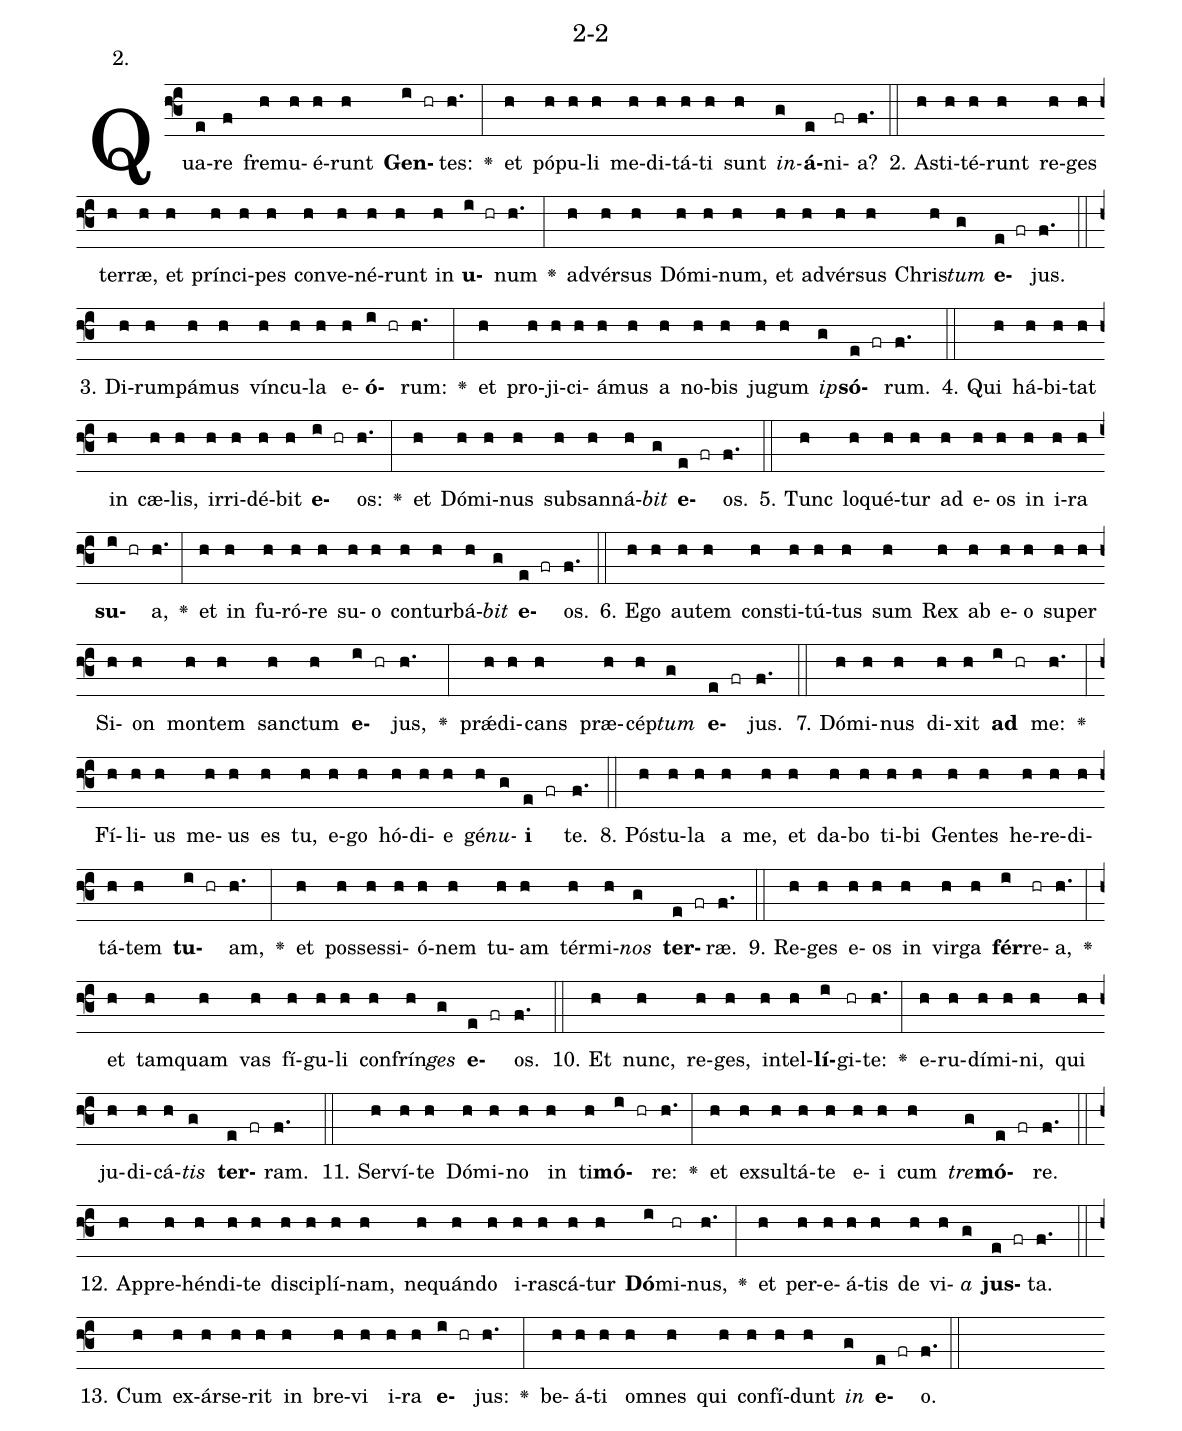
name: 2-2;
annotation: 2.;
%%
(f3)Qua(e)re(f) fre(h)mu(h)é(h)runt(h) <b>Gen</b>(i hr)tes:(h.) <v>\greheightstar</v>(:) et(h) pó(h)pu(h)li(h) me(h)di(h)tá(h)ti(h) sunt(h) <i>in</i>(g)<b>á</b>(e)ni(fr)a?(f.) (::)
2. A(h)sti(h)té(h)runt(h) re(h)ges(h) ter(h)ræ,(h) et(h) prín(h)ci(h)pes(h) con(h)ve(h)né(h)runt(h) in(h) <b>u</b>(i hr)num(h.) <v>\greheightstar</v>(:) ad(h)vér(h)sus(h) Dó(h)mi(h)num,(h) et(h) ad(h)vér(h)sus(h) Chris(h)<i>tum</i>(g) <b>e</b>(e fr)jus.(f.) (::)
3. Di(h)rum(h)pá(h)mus(h) vín(h)cu(h)la(h) e(h)<b>ó</b>(i hr)rum:(h.) <v>\greheightstar</v>(:) et(h) pro(h)ji(h)ci(h)á(h)mus(h) a(h) no(h)bis(h) ju(h)gum(h) <i>ip</i>(g)<b>só</b>(e fr)rum.(f.) (::)
4. Qui(h) há(h)bi(h)tat(h) in(h) cæ(h)lis,(h) ir(h)ri(h)dé(h)bit(h) <b>e</b>(i hr)os:(h.) <v>\greheightstar</v>(:) et(h) Dó(h)mi(h)nus(h) sub(h)san(h)ná(h)<i>bit</i>(g) <b>e</b>(e fr)os.(f.) (::)
5. Tunc(h) lo(h)qué(h)tur(h) ad(h) e(h)os(h) in(h) i(h)ra(h) <b>su</b>(i hr)a,(h.) <v>\greheightstar</v>(:) et(h) in(h) fu(h)ró(h)re(h) su(h)o(h) con(h)tur(h)bá(h)<i>bit</i>(g) <b>e</b>(e fr)os.(f.) (::)
6. E(h)go(h) au(h)tem(h) con(h)sti(h)tú(h)tus(h) sum(h) Rex(h) ab(h) e(h)o(h) su(h)per(h) Si(h)on(h) mon(h)tem(h) sanc(h)tum(h) <b>e</b>(i hr)jus,(h.) <v>\greheightstar</v>(:) prǽ(h)di(h)cans(h) præ(h)cép(h)<i>tum</i>(g) <b>e</b>(e fr)jus.(f.) (::)
7. Dó(h)mi(h)nus(h) di(h)xit(h) <b>ad</b>(i hr) me:(h.) <v>\greheightstar</v>(:) Fí(h)li(h)us(h) me(h)us(h) es(h) tu,(h) e(h)go(h) hó(h)di(h)e(h) gé(h)<i>nu</i>(g)<b>i</b>(e fr) te.(f.) (::)
8. Pós(h)tu(h)la(h) a(h) me,(h) et(h) da(h)bo(h) ti(h)bi(h) Gen(h)tes(h) he(h)re(h)di(h)tá(h)tem(h) <b>tu</b>(i hr)am,(h.) <v>\greheightstar</v>(:) et(h) pos(h)ses(h)si(h)ó(h)nem(h) tu(h)am(h) tér(h)mi(h)<i>nos</i>(g) <b>ter</b>(e fr)ræ.(f.) (::)
9. Re(h)ges(h) e(h)os(h) in(h) vir(h)ga(h) <b>fér</b>(i)re(hr)a,(h.) <v>\greheightstar</v>(:) et(h) tam(h)quam(h) vas(h) fí(h)gu(h)li(h) con(h)frín(h)<i>ges</i>(g) <b>e</b>(e fr)os.(f.) (::)
10. Et(h) nunc,(h) re(h)ges,(h) in(h)tel(h)<b>lí</b>(i)gi(hr)te:(h.) <v>\greheightstar</v>(:) e(h)ru(h)dí(h)mi(h)ni,(h) qui(h) ju(h)di(h)cá(h)<i>tis</i>(g) <b>ter</b>(e fr)ram.(f.) (::)
11. Ser(h)ví(h)te(h) Dó(h)mi(h)no(h) in(h) ti(h)<b>mó</b>(i hr)re:(h.) <v>\greheightstar</v>(:) et(h) ex(h)sul(h)tá(h)te(h) e(h)i(h) cum(h) <i>tre</i>(g)<b>mó</b>(e fr)re.(f.) (::)
12. Ap(h)pre(h)hén(h)di(h)te(h) di(h)sci(h)plí(h)nam,(h) ne(h)quán(h)do(h) i(h)ras(h)cá(h)tur(h) <b>Dó</b>(i)mi(hr)nus,(h.) <v>\greheightstar</v>(:) et(h) per(h)e(h)á(h)tis(h) de(h) vi(h)<i>a</i>(g) <b>jus</b>(e fr)ta.(f.) (::)
13. Cum(h) ex(h)ár(h)se(h)rit(h) in(h) bre(h)vi(h) i(h)ra(h) <b>e</b>(i hr)jus:(h.) <v>\greheightstar</v>(:) be(h)á(h)ti(h) om(h)nes(h) qui(h) con(h)fí(h)dunt(h) <i>in</i>(g) <b>e</b>(e fr)o.(f.) (::)
